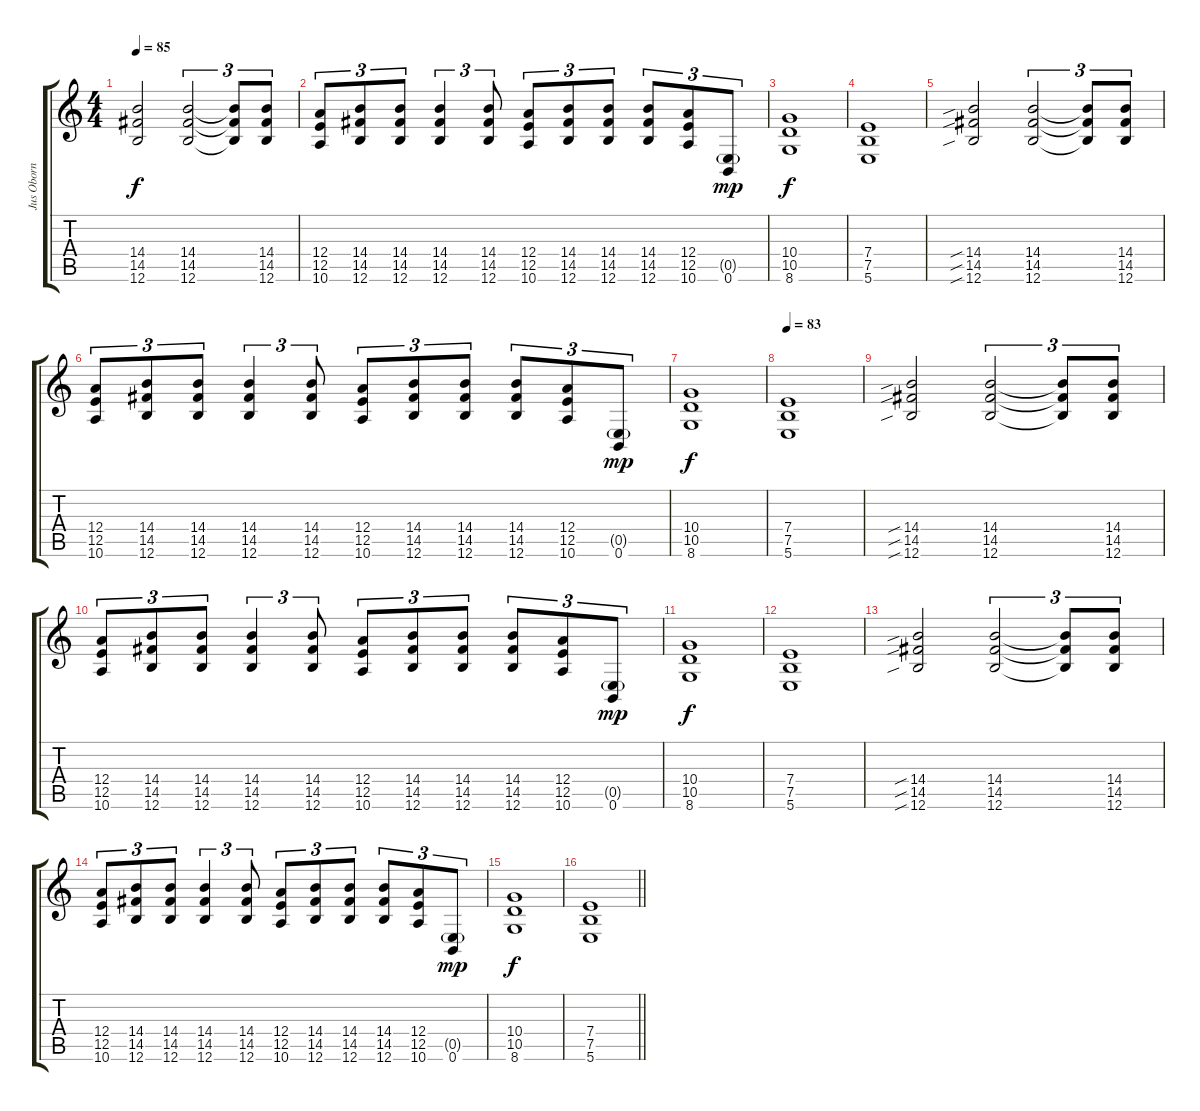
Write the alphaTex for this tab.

\track ("Jus Oborn" "Jus Oborn") {instrument electricguitarjazz}
\staff {score tabs}
\tuning (B3 Gb3 D3 A2 E2 B1) {hide}
\ts (4 4)
\section ("" "")
\tempo 85
\clef g2
\ks c
(14.4 14.5 12.6).2{dy f volume 14 instrument distortionguitar} (14.4 14.5 12.6).2{tu (3 2)} (14.4{t} 14.5{t} 12.6{t}).8{tu (3 2)} (14.4 14.5 12.6).8{tu (3 2)} |
(12.4 12.5 10.6).8{tu (3 2)} (14.4 14.5 12.6).8{tu (3 2)} (14.4 14.5 12.6).8{tu (3 2)} (14.4 14.5 12.6).4{tu (3 2)} (14.4 14.5 12.6).8{tu (3 2)} (12.4 12.5 10.6).8{tu (3 2)} (14.4 14.5 12.6).8{tu (3 2)} (14.4 14.5 12.6).8{tu (3 2)} (14.4 14.5 12.6).8{tu (3 2)} (12.4 12.5 10.6).8{tu (3 2)} (0.5{g} 0.6).8{tu (3 2) dy mp} |
(10.4 10.5 8.6).1{dy f} |
(7.4 7.5 5.6).1 |
(14.4{sib} 14.5{sib} 12.6{sib}).2 (14.4 14.5 12.6).2{tu (3 2)} (14.4{t} 14.5{t} 12.6{t}).8{tu (3 2)} (14.4 14.5 12.6).8{tu (3 2)} |
(12.4 12.5 10.6).8{tu (3 2)} (14.4 14.5 12.6).8{tu (3 2)} (14.4 14.5 12.6).8{tu (3 2)} (14.4 14.5 12.6).4{tu (3 2)} (14.4 14.5 12.6).8{tu (3 2)} (12.4 12.5 10.6).8{tu (3 2)} (14.4 14.5 12.6).8{tu (3 2)} (14.4 14.5 12.6).8{tu (3 2)} (14.4 14.5 12.6).8{tu (3 2)} (12.4 12.5 10.6).8{tu (3 2)} (0.5{g} 0.6).8{tu (3 2) dy mp} |
(10.4 10.5 8.6).1{dy f} |
\tempo 83
(7.4 7.5 5.6).1 |
(14.4{sib} 14.5{sib} 12.6{sib}).2 (14.4 14.5 12.6).2{tu (3 2)} (14.4{t} 14.5{t} 12.6{t}).8{tu (3 2)} (14.4 14.5 12.6).8{tu (3 2)} |
(12.4 12.5 10.6).8{tu (3 2)} (14.4 14.5 12.6).8{tu (3 2)} (14.4 14.5 12.6).8{tu (3 2)} (14.4 14.5 12.6).4{tu (3 2)} (14.4 14.5 12.6).8{tu (3 2)} (12.4 12.5 10.6).8{tu (3 2)} (14.4 14.5 12.6).8{tu (3 2)} (14.4 14.5 12.6).8{tu (3 2)} (14.4 14.5 12.6).8{tu (3 2)} (12.4 12.5 10.6).8{tu (3 2)} (0.5{g} 0.6).8{tu (3 2) dy mp} |
(10.4 10.5 8.6).1{dy f} |
(7.4 7.5 5.6).1 |
(14.4{sib} 14.5{sib} 12.6{sib}).2 (14.4 14.5 12.6).2{tu (3 2)} (14.4{t} 14.5{t} 12.6{t}).8{tu (3 2)} (14.4 14.5 12.6).8{tu (3 2)} |
(12.4 12.5 10.6).8{tu (3 2)} (14.4 14.5 12.6).8{tu (3 2)} (14.4 14.5 12.6).8{tu (3 2)} (14.4 14.5 12.6).4{tu (3 2)} (14.4 14.5 12.6).8{tu (3 2)} (12.4 12.5 10.6).8{tu (3 2)} (14.4 14.5 12.6).8{tu (3 2)} (14.4 14.5 12.6).8{tu (3 2)} (14.4 14.5 12.6).8{tu (3 2)} (12.4 12.5 10.6).8{tu (3 2)} (0.5{g} 0.6).8{tu (3 2) dy mp} |
(10.4 10.5 8.6).1{dy f} |
\barLineRight lightlight
(7.4 7.5 5.6).1
